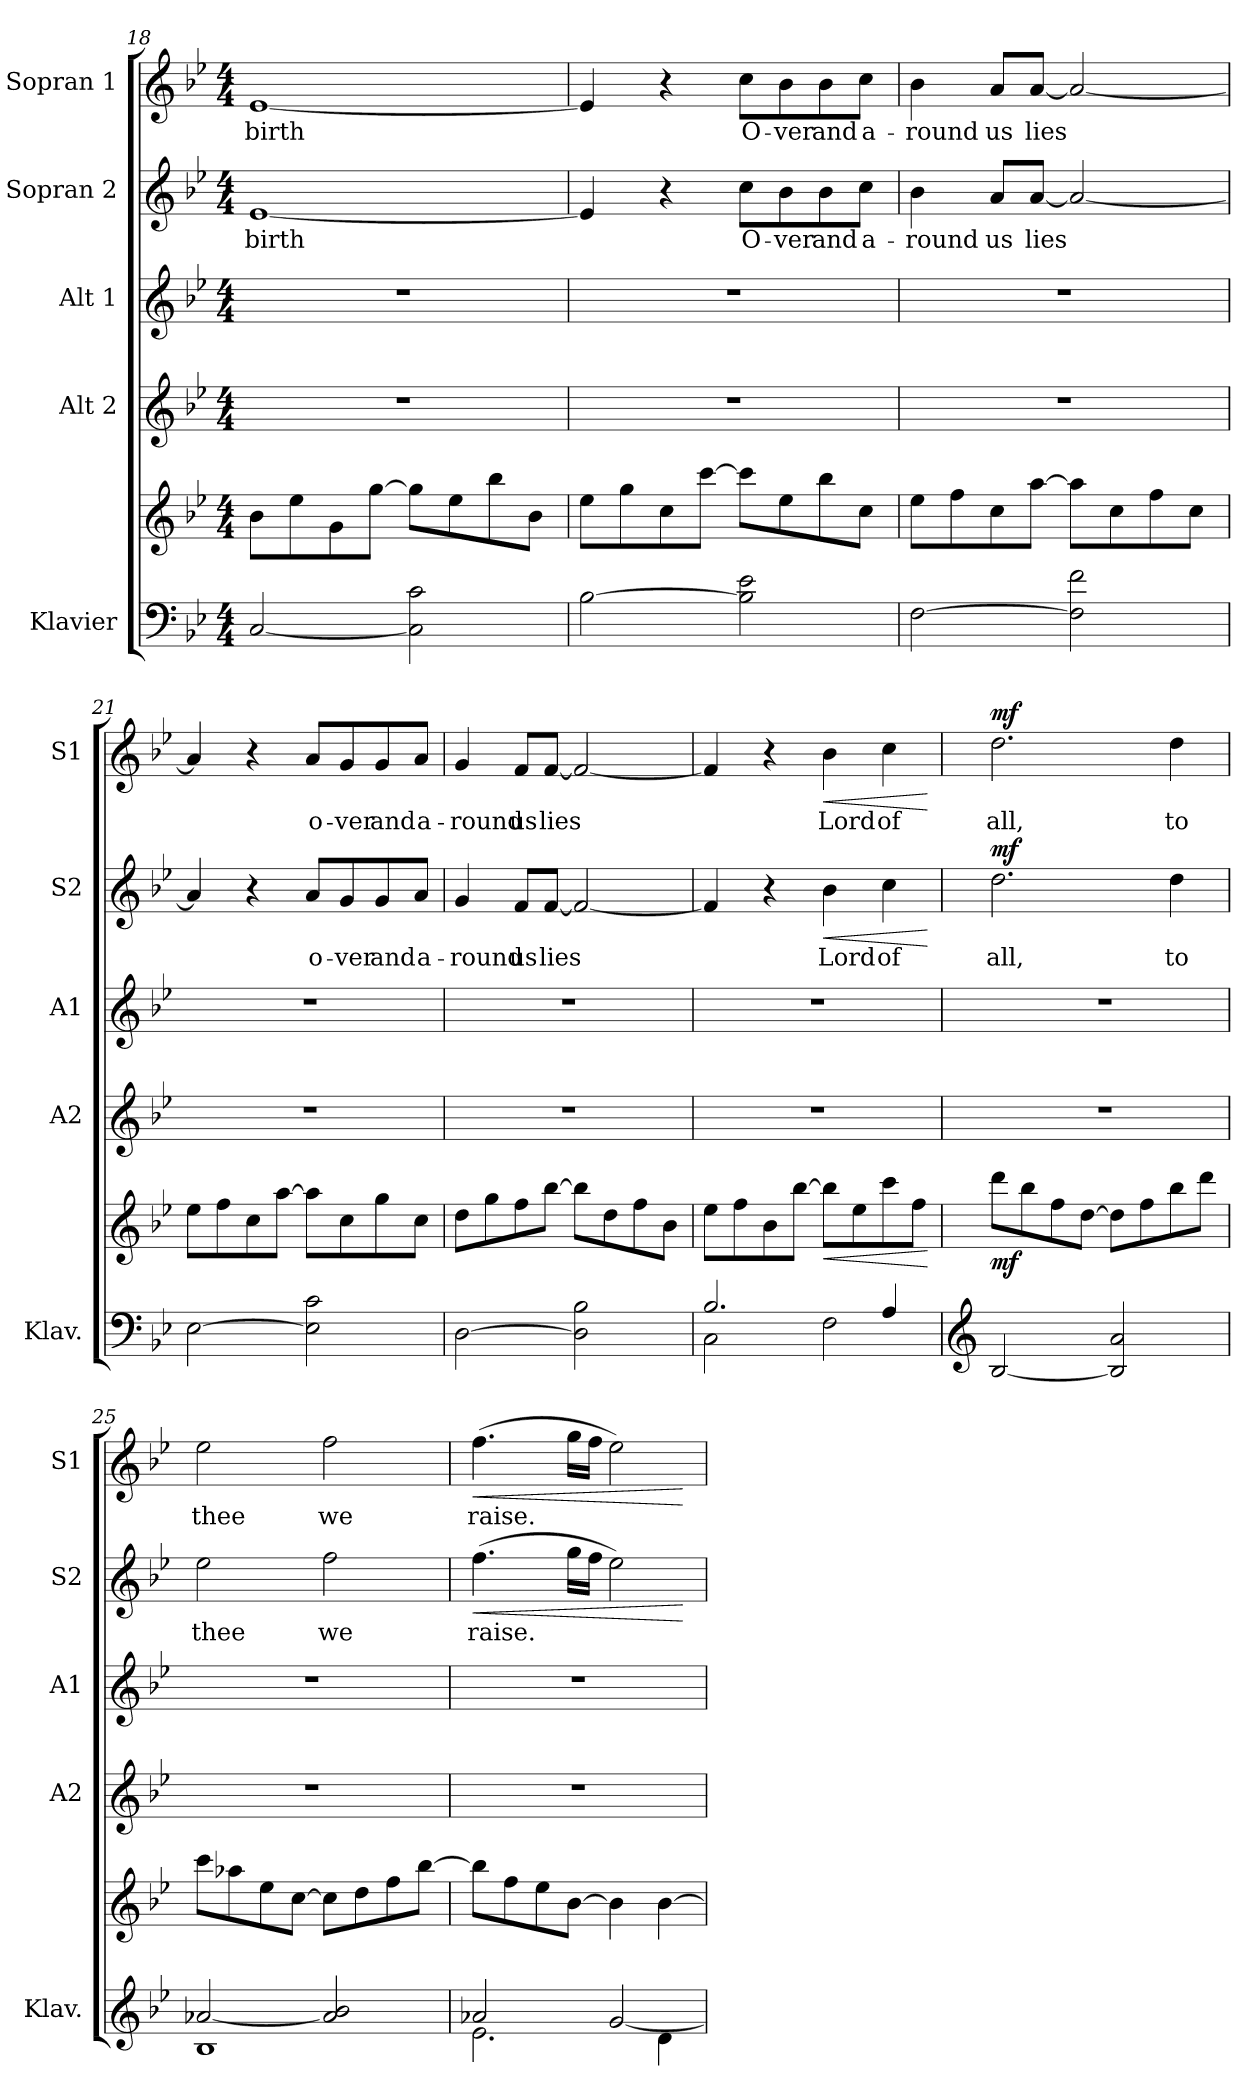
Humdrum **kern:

**kern	**kern	**dynam	**kern	**kern	**kern	**text	**dynam	**kern	**text	**dynam
*part5	*part5	*part5	*part4	*part3	*part2	*part2	*part2	*part1	*part1	*part1
*staff6	*staff5	*staff5/6	*staff4	*staff3	*staff2	*staff2	*staff2	*staff1	*staff1	*staff1
*I"Klavier	*	*	*I"Alt 2	*I"Alt 1	*I"Sopran 2	*	*	*I"Sopran 1	*	*
*I'Klav.	*	*	*I'A2	*I'A1	*I'S2	*	*	*I'S1	*	*
*clefF4	*clefG2	*	*clefG2	*clefG2	*clefG2	*	*	*clefG2	*	*
*k[b-e-]	*k[b-e-]	*	*k[b-e-]	*k[b-e-]	*k[b-e-]	*	*	*k[b-e-]	*	*
*M4/4	*M4/4	*	*M4/4	*M4/4	*M4/4	*	*	*M4/4	*	*
=18	=18	=18	=18	=18	=18	=18	=18	=18	=18	=18
!	!	!	!	!	!	!LO:LY:b	!	!	!LO:LY:b	!
[2C/	8b-\L	.	1r	1r	[1e-	birth	.	[1e-	birth	.
.	8ee-\	.	.	.	.	.	.	.	.	.
.	8g\	.	.	.	.	.	.	.	.	.
.	[8gg\J	.	.	.	.	.	.	.	.	.
2C\] 2c\	8gg\L]	.	.	.	.	.	.	.	.	.
.	8ee-\	.	.	.	.	.	.	.	.	.
.	8bb-\	.	.	.	.	.	.	.	.	.
.	8b-\J	.	.	.	.	.	.	.	.	.
!!LO:LB:g=z
=19	=19	=19	=19	=19	=19	=19	=19	=19	=19	=19
[2B-\	8ee-\L	.	1r	1r	4e-/]	.	.	4e-/]	.	.
.	8gg\	.	.	.	.	.	.	.	.	.
.	8cc\	.	.	.	4r	.	.	4r	.	.
.	[8ccc\J	.	.	.	.	.	.	.	.	.
!	!	!	!	!	!	!LO:LY:b	!	!	!LO:LY:b	!
2B-\] 2e-\	8ccc\L]	.	.	.	8cc\L	O-	.	8cc\L	O-	.
!	!	!	!	!	!	!LO:LY:b	!	!	!LO:LY:b	!
.	8ee-\	.	.	.	8b-\	-ver	.	8b-\	-ver	.
!	!	!	!	!	!	!LO:LY:b	!	!	!LO:LY:b	!
.	8bb-\	.	.	.	8b-\	and	.	8b-\	and	.
!	!	!	!	!	!	!LO:LY:b	!	!	!LO:LY:b	!
.	8cc\J	.	.	.	8cc\J	a-	.	8cc\J	a-	.
=20	=20	=20	=20	=20	=20	=20	=20	=20	=20	=20
!	!	!	!	!	!	!LO:LY:b	!	!	!LO:LY:b	!
[2F\	8ee-\L	.	1r	1r	4b-\	-round	.	4b-\	-round	.
.	8ff\	.	.	.	.	.	.	.	.	.
!	!	!	!	!	!	!LO:LY:b	!	!	!LO:LY:b	!
.	8cc\	.	.	.	8a/L	us	.	8a/L	us	.
!	!	!	!	!	!	!LO:LY:b	!	!	!LO:LY:b	!
.	[8aa\J	.	.	.	[8a/J	lies	.	[8a/J	lies	.
2F\] 2f\	8aa\L]	.	.	.	2a/_	.	.	2a/_	.	.
.	8cc\	.	.	.	.	.	.	.	.	.
.	8ff\	.	.	.	.	.	.	.	.	.
.	8cc\J	.	.	.	.	.	.	.	.	.
=21	=21	=21	=21	=21	=21	=21	=21	=21	=21	=21
[2E-\	8ee-\L	.	1r	1r	4a/]	.	.	4a/]	.	.
.	8ff\	.	.	.	.	.	.	.	.	.
.	8cc\	.	.	.	4r	.	.	4r	.	.
.	[8aa\J	.	.	.	.	.	.	.	.	.
!	!	!	!	!	!	!LO:LY:b	!	!	!LO:LY:b	!
2E-\] 2c\	8aa\L]	.	.	.	8a/L	o-	.	8a/L	o-	.
!	!	!	!	!	!	!LO:LY:b	!	!	!LO:LY:b	!
.	8cc\	.	.	.	8g/	-ver	.	8g/	-ver	.
!	!	!	!	!	!	!LO:LY:b	!	!	!LO:LY:b	!
.	8gg\	.	.	.	8g/	and	.	8g/	and	.
!	!	!	!	!	!	!LO:LY:b	!	!	!LO:LY:b	!
.	8cc\J	.	.	.	8a/J	a-	.	8a/J	a-	.
!!LO:PB:g=z
=22	=22	=22	=22	=22	=22	=22	=22	=22	=22	=22
!	!	!	!	!	!	!LO:LY:b	!	!	!LO:LY:b	!
[2D\	8dd\L	.	1r	1r	4g/	-round	.	4g/	-round	.
.	8gg\	.	.	.	.	.	.	.	.	.
!	!	!	!	!	!	!LO:LY:b	!	!	!LO:LY:b	!
.	8ff\	.	.	.	8f/L	us	.	8f/L	us	.
!	!	!	!	!	!	!LO:LY:b	!	!	!LO:LY:b	!
.	[8bb-\J	.	.	.	[8f/J	lies	.	[8f/J	lies	.
2D\] 2B-\	8bb-\L]	.	.	.	2f/_	.	.	2f/_	.	.
.	8dd\	.	.	.	.	.	.	.	.	.
.	8ff\	.	.	.	.	.	.	.	.	.
.	8b-\J	.	.	.	.	.	.	.	.	.
=23	=23	=23	=23	=23	=23	=23	=23	=23	=23	=23
*^	*	*	*	*	*	*	*	*	*	*
2C\	2.B-/	8ee-\L	.	1r	1r	4f/]	.	.	4f/]	.	.
.	.	8ff\	.	.	.	.	.	.	.	.	.
.	.	8b-\	.	.	.	4r	.	.	4r	.	.
.	.	[8bb-\J	.	.	.	.	.	.	.	.	.
!	!	!	!LO:HP:b	!	!	!	!LO:LY:b	!LO:HP:b	!	!LO:LY:b	!LO:HP:b
2F\	.	8bb-\L]	<	.	.	4b-\	Lord	<	4b-\	Lord	<
.	.	8ee-\	.	.	.	.	.	.	.	.	.
!	!	!	!	!	!	!	!LO:LY:b	!	!	!LO:LY:b	!
.	4A/	8ccc\	.	.	.	4cc\	of	.	4cc\	of	.
.	.	8ff\J	.	.	.	.	.	.	.	.	.
*v	*v	*	*	*	*	*	*	*	*	*	*
.	.	[	.	.	.	.	[	.	.	[
=24	=24	=24	=24	=24	=24	=24	=24	=24	=24	=24
*clefG2	*	*	*	*	*	*	*	*	*	*
!	!	!LO:DY:b	!	!	!	!LO:LY:b	!LO:DY:b	!	!LO:LY:b	!LO:DY:b
[2B-/	8ddd\L	mf	1r	1r	2.dd\	all,	mf	2.dd\	all,	mf
.	8bb-\	.	.	.	.	.	.	.	.	.
.	8ff\	.	.	.	.	.	.	.	.	.
.	[8dd\J	.	.	.	.	.	.	.	.	.
2B-/] 2a/	8dd\L]	.	.	.	.	.	.	.	.	.
.	8ff\	.	.	.	.	.	.	.	.	.
!	!	!	!	!	!	!LO:LY:b	!	!	!LO:LY:b	!
.	8bb-\	.	.	.	4dd\	to	.	4dd\	to	.
.	8ddd\J	.	.	.	.	.	.	.	.	.
=25	=25	=25	=25	=25	=25	=25	=25	=25	=25	=25
*^	*	*	*	*	*	*	*	*	*	*
!	!	!	!	!	!	!	!LO:LY:b	!	!	!LO:LY:b	!
1B-	[2a-X/	8ccc\L	.	1r	1r	2ee-\	thee	.	2ee-\	thee	.
.	.	8aa-X\	.	.	.	.	.	.	.	.	.
.	.	8ee-\	.	.	.	.	.	.	.	.	.
.	.	[8cc\J	.	.	.	.	.	.	.	.	.
!	!	!	!	!	!	!	!LO:LY:b	!	!	!LO:LY:b	!
.	2a-/] 2b-/	8cc\L]	.	.	.	2ff\	we	.	2ff\	we	.
.	.	8dd\	.	.	.	.	.	.	.	.	.
.	.	8ff\	.	.	.	.	.	.	.	.	.
.	.	[8bb-\J	.	.	.	.	.	.	.	.	.
!!LO:LB:g=z
=26	=26	=26	=26	=26	=26	=26	=26	=26	=26	=26	=26
!	!	!	!	!	!	!	!LO:LY:b	!LO:HP:b	!	!LO:LY:b	!LO:HP:b
2.e-\	2a-X/	8bb-\L]	.	1r	1r	(>4.ff\	raise.	<	(>4.ff\	raise.	<
.	.	8ff\	.	.	.	.	.	.	.	.	.
.	.	8ee-\	.	.	.	.	.	.	.	.	.
.	.	[8b-\J	.	.	.	16gg\LL	.	.	16gg\LL	.	.
.	.	.	.	.	.	16ff\JJ	.	.	16ff\JJ	.	.
.	[2g/	4b-\]	.	.	.	2ee-\)	.	.	2ee-\)	.	.
4d\	.	[4b-\	.	.	.	.	.	.	.	.	.
*v	*v	*	*	*	*	*	*	*	*	*	*
.	.	.	.	.	.	.	[	.	.	[
=	=	=	=	=	=	=	=	=	=	=
*-	*-	*-	*-	*-	*-	*-	*-	*-	*-	*-
